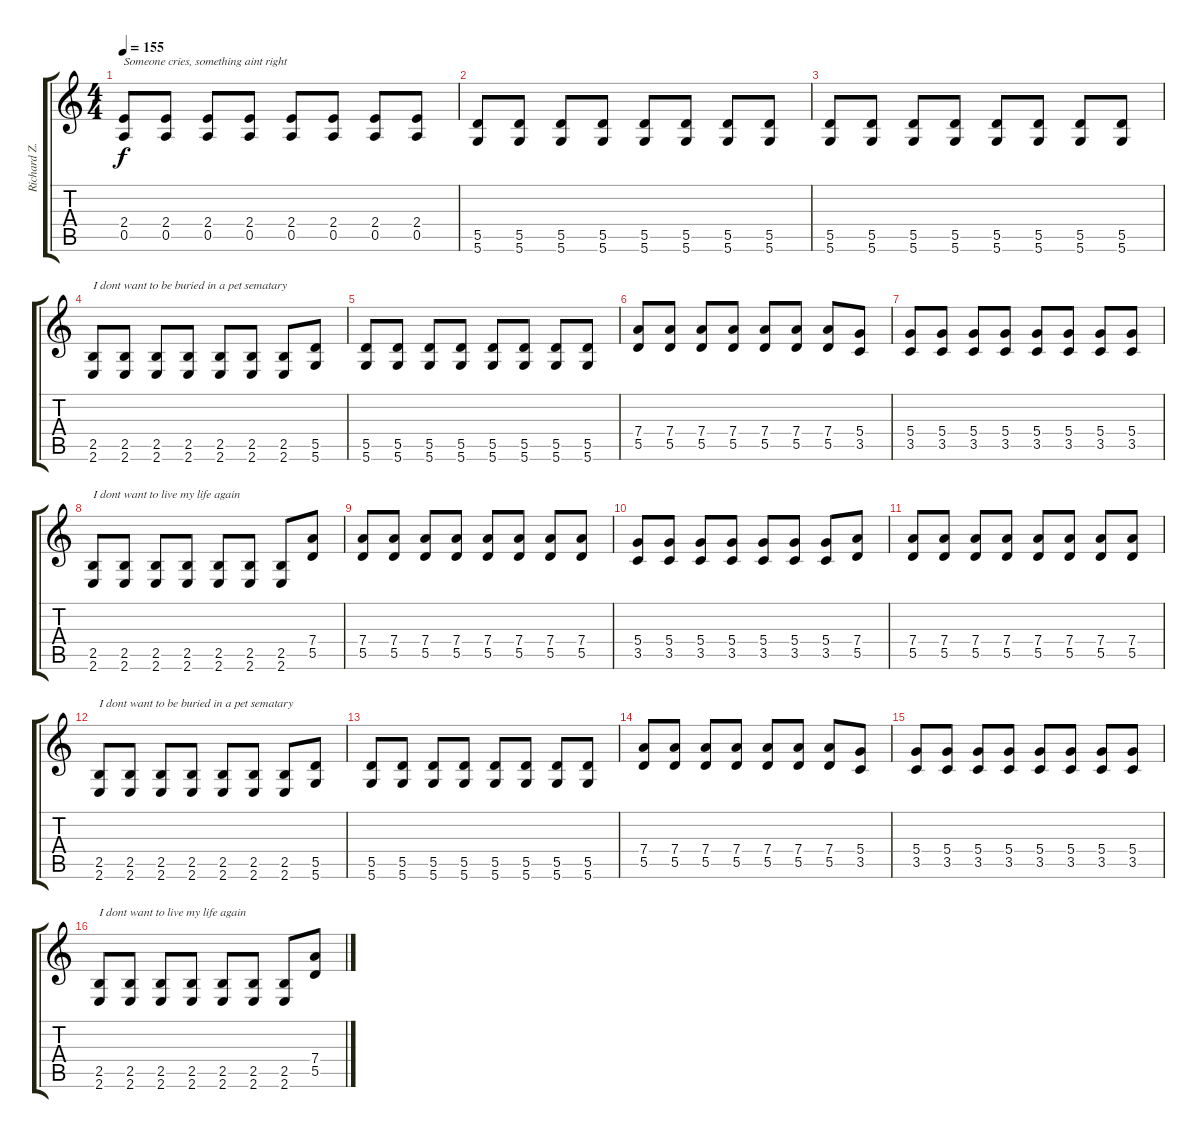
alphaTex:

\track ("Richard Z. Kruspe" "Richard Z.") {instrument overdrivenguitar}
\staff {score tabs}
\tuning (E4 B3 G3 D3 A2 D2) {hide}
\ts (4 4)
\tempo 155
\clef g2
\ks c
(2.4 0.5).8{txt "Someone cries, something aint right" dy f} (2.4 0.5).8 (2.4 0.5).8 (2.4 0.5).8 (2.4 0.5).8 (2.4 0.5).8 (2.4 0.5).8 (2.4 0.5).8 |
(5.5 5.6).8 (5.5 5.6).8 (5.5 5.6).8 (5.5 5.6).8 (5.5 5.6).8 (5.5 5.6).8 (5.5 5.6).8 (5.5 5.6).8 |
(5.5 5.6).8 (5.5 5.6).8 (5.5 5.6).8 (5.5 5.6).8 (5.5 5.6).8 (5.5 5.6).8 (5.5 5.6).8 (5.5 5.6).8 |
(2.5 2.6).8{txt "I dont want to be buried in a pet sematary"} (2.5 2.6).8 (2.5 2.6).8 (2.5 2.6).8 (2.5 2.6).8 (2.5 2.6).8 (2.5 2.6).8 (5.5 5.6).8 |
(5.5 5.6).8 (5.5 5.6).8 (5.5 5.6).8 (5.5 5.6).8 (5.5 5.6).8 (5.5 5.6).8 (5.5 5.6).8 (5.5 5.6).8 |
(7.4 5.5).8 (7.4 5.5).8 (7.4 5.5).8 (7.4 5.5).8 (7.4 5.5).8 (7.4 5.5).8 (7.4 5.5).8 (5.4 3.5).8 |
(5.4 3.5).8 (5.4 3.5).8 (5.4 3.5).8 (5.4 3.5).8 (5.4 3.5).8 (5.4 3.5).8 (5.4 3.5).8 (5.4 3.5).8 |
(2.5 2.6).8{txt "I dont want to live my life again"} (2.5 2.6).8 (2.5 2.6).8 (2.5 2.6).8 (2.5 2.6).8 (2.5 2.6).8 (2.5 2.6).8 (7.4 5.5).8 |
(7.4 5.5).8 (7.4 5.5).8 (7.4 5.5).8 (7.4 5.5).8 (7.4 5.5).8 (7.4 5.5).8 (7.4 5.5).8 (7.4 5.5).8 |
(5.4 3.5).8 (5.4 3.5).8 (5.4 3.5).8 (5.4 3.5).8 (5.4 3.5).8 (5.4 3.5).8 (5.4 3.5).8 (7.4 5.5).8 |
(7.4 5.5).8 (7.4 5.5).8 (7.4 5.5).8 (7.4 5.5).8 (7.4 5.5).8 (7.4 5.5).8 (7.4 5.5).8 (7.4 5.5).8 |
(2.5 2.6).8{txt "I dont want to be buried in a pet sematary"} (2.5 2.6).8 (2.5 2.6).8 (2.5 2.6).8 (2.5 2.6).8 (2.5 2.6).8 (2.5 2.6).8 (5.5 5.6).8 |
(5.5 5.6).8 (5.5 5.6).8 (5.5 5.6).8 (5.5 5.6).8 (5.5 5.6).8 (5.5 5.6).8 (5.5 5.6).8 (5.5 5.6).8 |
(7.4 5.5).8 (7.4 5.5).8 (7.4 5.5).8 (7.4 5.5).8 (7.4 5.5).8 (7.4 5.5).8 (7.4 5.5).8 (5.4 3.5).8 |
(5.4 3.5).8 (5.4 3.5).8 (5.4 3.5).8 (5.4 3.5).8 (5.4 3.5).8 (5.4 3.5).8 (5.4 3.5).8 (5.4 3.5).8 |
(2.5 2.6).8{txt "I dont want to live my life again"} (2.5 2.6).8 (2.5 2.6).8 (2.5 2.6).8 (2.5 2.6).8 (2.5 2.6).8 (2.5 2.6).8 (7.4 5.5).8
